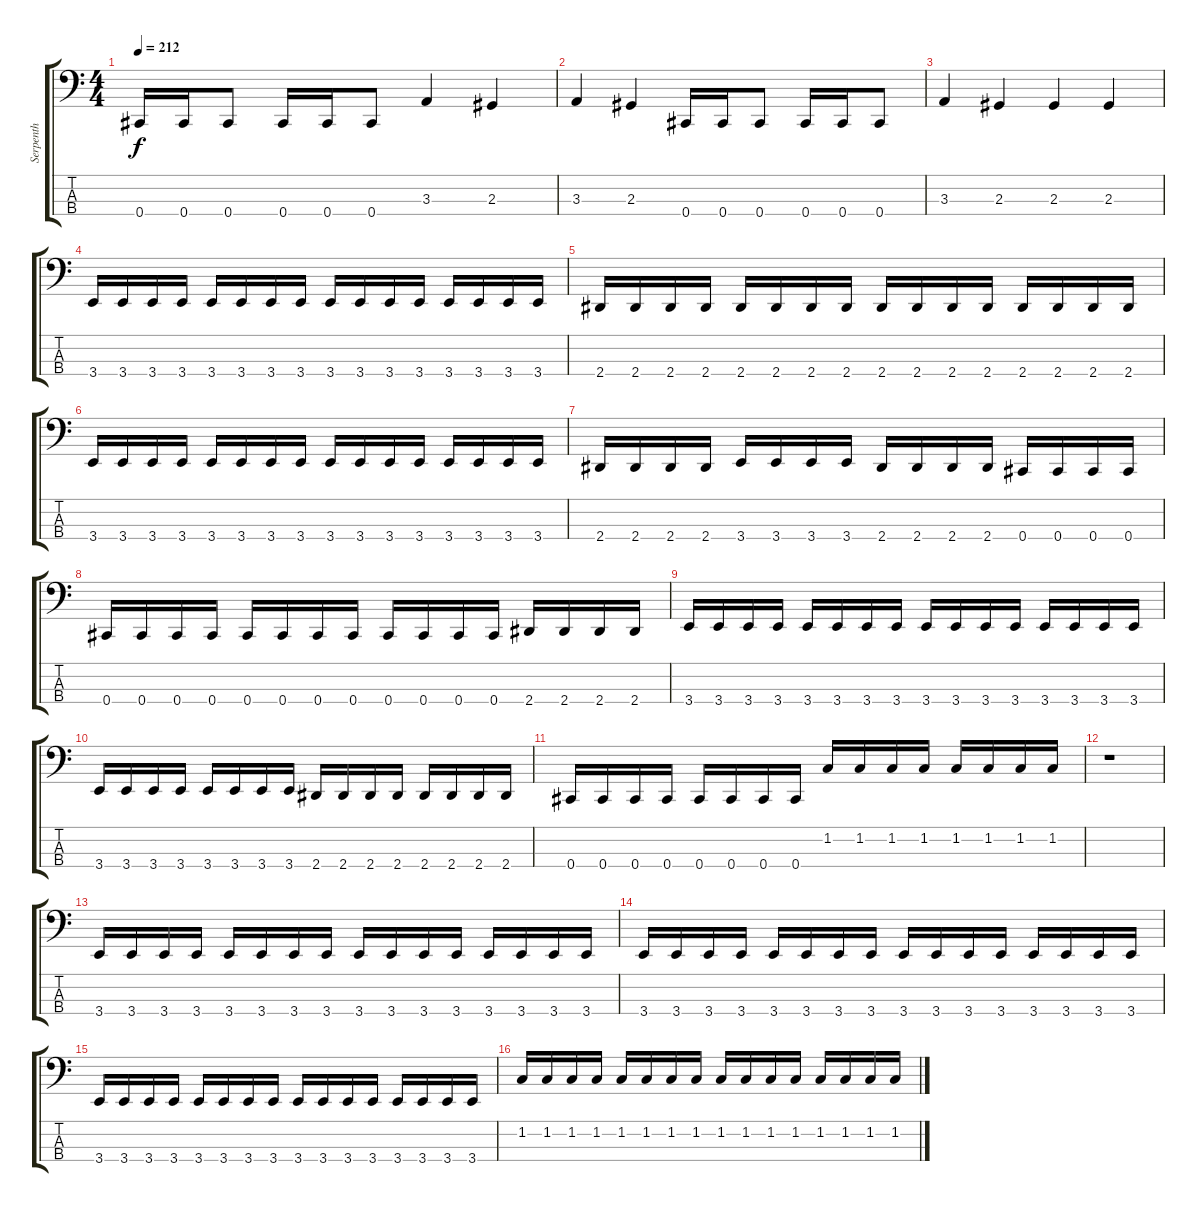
\track ("Serpenth" "Serpenth") {instrument electricbasspick}
\staff {score tabs}
\tuning (E2 B1 Gb1 Db1) {hide}
\ts (4 4)
\tempo 212
\clef f4
\ks c
0.4.16{dy f} 0.4.16 0.4.8 0.4.16 0.4.16 0.4.8 3.3.4 2.3.4 |
3.3.4 2.3.4 0.4.16 0.4.16 0.4.8 0.4.16 0.4.16 0.4.8 |
3.3.4 2.3.4 2.3.4 2.3.4 |
3.4.16 3.4.16 3.4.16 3.4.16 3.4.16 3.4.16 3.4.16 3.4.16 3.4.16 3.4.16 3.4.16 3.4.16 3.4.16 3.4.16 3.4.16 3.4.16 |
2.4.16 2.4.16 2.4.16 2.4.16 2.4.16 2.4.16 2.4.16 2.4.16 2.4.16 2.4.16 2.4.16 2.4.16 2.4.16 2.4.16 2.4.16 2.4.16 |
3.4.16 3.4.16 3.4.16 3.4.16 3.4.16 3.4.16 3.4.16 3.4.16 3.4.16 3.4.16 3.4.16 3.4.16 3.4.16 3.4.16 3.4.16 3.4.16 |
2.4.16 2.4.16 2.4.16 2.4.16 3.4.16 3.4.16 3.4.16 3.4.16 2.4.16 2.4.16 2.4.16 2.4.16 0.4.16 0.4.16 0.4.16 0.4.16 |
0.4.16 0.4.16 0.4.16 0.4.16 0.4.16 0.4.16 0.4.16 0.4.16 0.4.16 0.4.16 0.4.16 0.4.16 2.4.16 2.4.16 2.4.16 2.4.16 |
3.4.16 3.4.16 3.4.16 3.4.16 3.4.16 3.4.16 3.4.16 3.4.16 3.4.16 3.4.16 3.4.16 3.4.16 3.4.16 3.4.16 3.4.16 3.4.16 |
3.4.16 3.4.16 3.4.16 3.4.16 3.4.16 3.4.16 3.4.16 3.4.16 2.4.16 2.4.16 2.4.16 2.4.16 2.4.16 2.4.16 2.4.16 2.4.16 |
0.4.16 0.4.16 0.4.16 0.4.16 0.4.16 0.4.16 0.4.16 0.4.16 1.2.16 1.2.16 1.2.16 1.2.16 1.2.16 1.2.16 1.2.16 1.2.16 |
r.1 |
3.4.16 3.4.16 3.4.16 3.4.16 3.4.16 3.4.16 3.4.16 3.4.16 3.4.16 3.4.16 3.4.16 3.4.16 3.4.16 3.4.16 3.4.16 3.4.16 |
3.4.16 3.4.16 3.4.16 3.4.16 3.4.16 3.4.16 3.4.16 3.4.16 3.4.16 3.4.16 3.4.16 3.4.16 3.4.16 3.4.16 3.4.16 3.4.16 |
3.4.16 3.4.16 3.4.16 3.4.16 3.4.16 3.4.16 3.4.16 3.4.16 3.4.16 3.4.16 3.4.16 3.4.16 3.4.16 3.4.16 3.4.16 3.4.16 |
1.2.16 1.2.16 1.2.16 1.2.16 1.2.16 1.2.16 1.2.16 1.2.16 1.2.16 1.2.16 1.2.16 1.2.16 1.2.16 1.2.16 1.2.16 1.2.16
